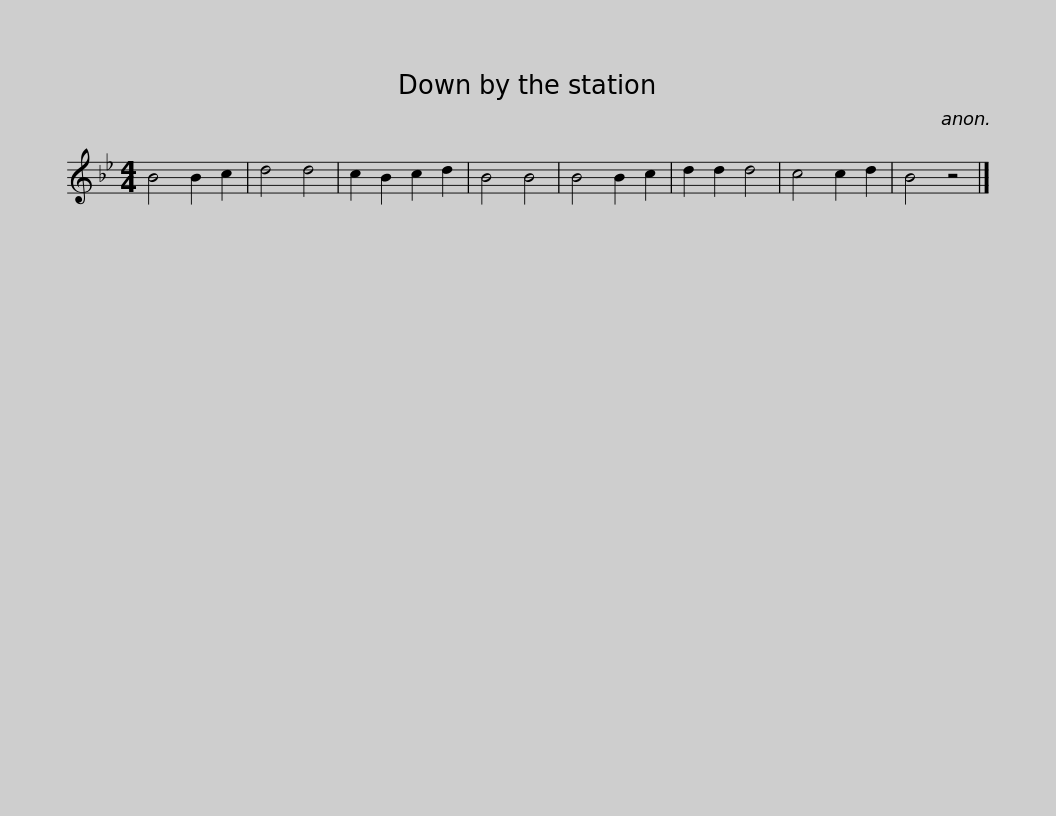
X:1
L:1/8
M:4/4
I:linebreak $
K:Bb
V:1 treble
V:1
 B4 B2 c2 | d4 d4 | c2 B2 c2 d2 | B4 B4 | B4 B2 c2 | %5
 d2 d2 d4 | c4 c2 d2 | B4 z4 |] %8
